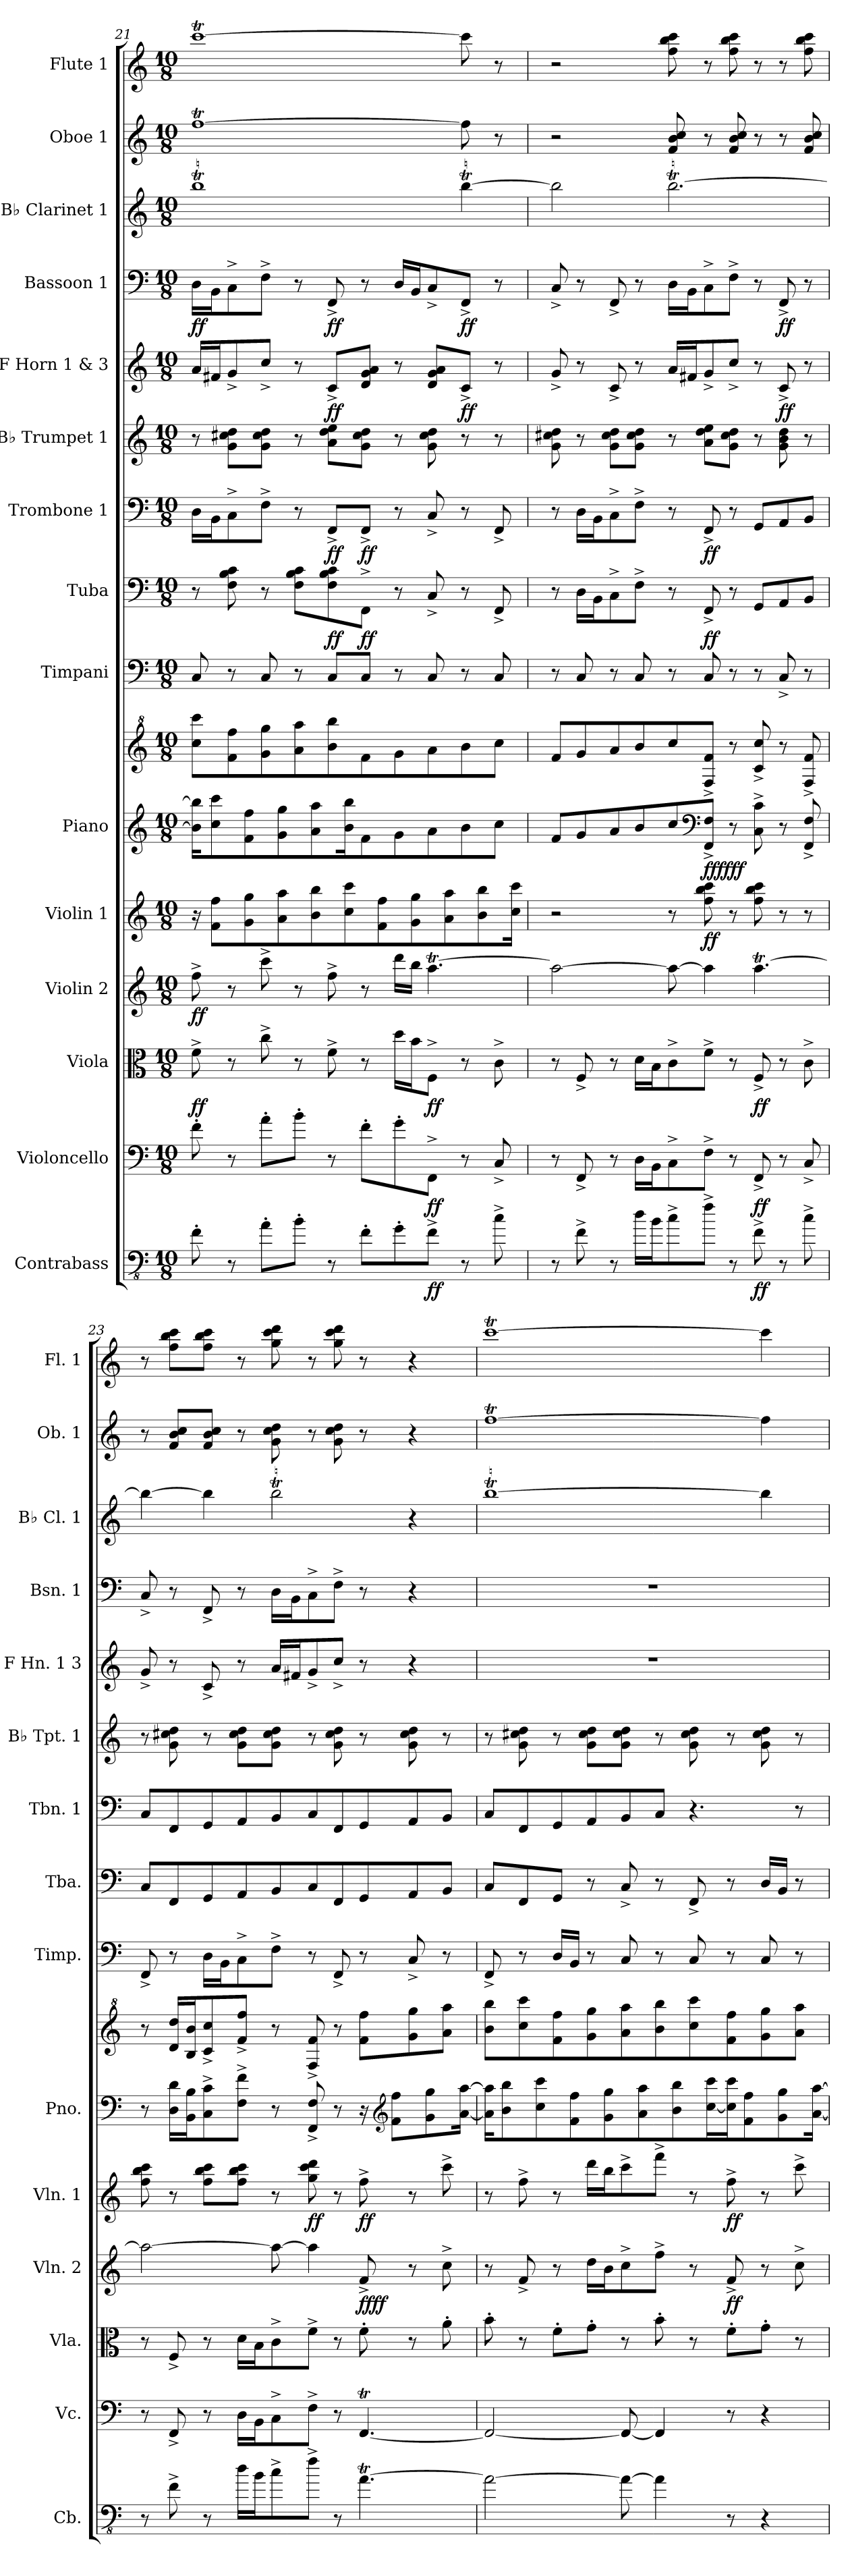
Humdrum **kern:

**kern	**dynam	**kern	**dynam	**kern	**dynam	**kern	**dynam	**kern	**dynam	**kern	**kern	**dynam	**kern	**kern	**dynam	**kern	**dynam	**kern	**kern	**dynam	**kern	**dynam	**kern	**kern	**kern
*part15	*part15	*part14	*part14	*part13	*part13	*part12	*part12	*part11	*part11	*part10	*part10	*part10	*part9	*part8	*part8	*part7	*part7	*part6	*part5	*part5	*part4	*part4	*part3	*part2	*part1
*staff16	*staff16	*staff15	*staff15	*staff14	*staff14	*staff13	*staff13	*staff12	*staff12	*staff11	*staff10	*staff10/11	*staff9	*staff8	*staff8	*staff7	*staff7	*staff6	*staff5	*staff5	*staff4	*staff4	*staff3	*staff2	*staff1
*I"Contrabass	*	*I"Violoncello	*	*I"Viola	*	*I"Violin 2	*	*I"Violin 1	*	*I"Piano	*	*	*I"Timpani	*I"Tuba	*	*I"Trombone 1	*	*I"B♭ Trumpet 1	*I"F Horn 1 &amp; 3	*	*I"Bassoon 1	*	*I"B♭ Clarinet 1	*I"Oboe 1	*I"Flute 1
*I'Cb.	*	*I'Vc.	*	*I'Vla.	*	*I'Vln. 2	*	*I'Vln. 1	*	*I'Pno.	*	*	*I'Timp.	*I'Tba.	*	*I'Tbn. 1	*	*I'B♭ Tpt. 1	*I'F Hn. 1 3	*	*I'Bsn. 1	*	*I'B♭ Cl. 1	*I'Ob. 1	*I'Fl. 1
*clefFv4	*	*clefF4	*	*clefC3	*	*clefG2	*	*clefG2	*	*clefG2	*clefG^2	*	*clefF4	*clefF4	*	*clefF4	*	*clefG2	*clefG2	*	*clefF4	*	*clefG2	*clefG2	*clefG2
*ITrd7c12	*	*	*	*	*	*	*	*	*	*	*	*	*	*	*	*	*	*ITrd1c2	*ITrd4c7	*	*	*	*ITrd1c2	*	*
*k[]	*	*k[]	*	*k[]	*	*k[]	*	*k[]	*	*k[]	*k[]	*	*k[]	*k[]	*	*k[]	*	*k[b-e-]	*k[b-]	*	*k[]	*	*k[b-e-]	*k[]	*k[]
*M10/8	*	*M10/8	*	*M10/8	*	*M10/8	*	*M10/8	*	*M10/8	*M10/8	*	*M10/8	*M10/8	*	*M10/8	*	*M10/8	*M10/8	*	*M10/8	*	*M10/8	*M10/8	*M10/8
=21	=21	=21	=21	=21	=21	=21	=21	=21	=21	=21	=21	=21	=21	=21	=21	=21	=21	=21	=21	=21	=21	=21	=21	=21	=21
!	!	!	!	!	!LO:DY:b	!	!LO:DY:b	!	!	!	!	!	!	!	!	!	!	!	!	!	!	!LO:DY:b	!	!	!
8FF'\	.	8f'\	.	8f^\	ff	8ff^\	ff	16r	.	16b\] 16bb\]KL	8ccc\ 8cccc\L	.	8C/	8r	.	16D\LL	.	8r	16d/LL	.	16D\LL	ff	1aaT	[1ffT	[1cccT
.	.	.	.	.	.	.	.	8f\ 8ff\L	.	8cc\ 8ccc\	.	.	.	.	.	16BB\J	.	.	16Bn/J	.	16BB\J	.	.	.	.
8r	.	8r	.	8r	.	8r	.	.	.	.	8ff\ 8fff\	.	8r	8F\ 8B\ 8c\	.	8C^\	.	8f\ 8bn\ 8cc\L	8c^/	.	8C^\	.	.	.	.
.	.	.	.	.	.	.	.	8g\ 8gg\	.	8f\ 8ff\	.	.	.	.	.	.	.	.	.	.	.	.	.	.	.
8AA'\L	.	8a'\L	.	8cc^\	.	8ccc^\	.	.	.	.	8gg\ 8ggg\	.	8C/	8r	.	8F^\J	.	8f\ 8b\ 8cc\J	8f^/J	.	8F^\J	.	.	.	.
.	.	.	.	.	.	.	.	8a\ 8aa\	.	8g\ 8gg\	.	.	.	.	.	.	.	.	.	.	.	.	.	.	.
8BB'\J	.	8b'\J	.	8r	.	8r	.	.	.	.	8aa\ 8aaa\	.	8r	8F\ 8B\ 8c\L	.	8r	.	8r	8r	.	8r	.	.	.	.
.	.	.	.	.	.	.	.	8b\ 8bb\	.	8a\ 8aa\	.	.	.	.	.	.	.	.	.	.	.	.	.	.	.
!	!	!	!	!	!	!	!	!	!	!	!	!	!	!	!LO:DY:b	!	!LO:DY:b	!	!	!LO:DY:b	!	!LO:DY:b	!	!	!
8r	.	8r	.	8f^\	.	8ff^\	.	.	.	.	8bb\ 8bbb\	.	8C/L	8F\ 8B\ 8c\	ff	8FF^/L	ff	8g\ 8cc\ 8dd\L	8F^/L	ff	8FF^/	ff	.	.	.
.	.	.	.	.	.	.	.	8cc\ 8ccc\	.	16b\ 16bb\K	.	.	.	.	.	.	.	.	.	.	.	.	.	.	.
!	!	!	!	!	!	!	!	!	!	!	!	!	!	!	!LO:DY:b	!	!LO:DY:b	!	!	!	!	!	!	!	!
8FF'\L	.	8f'\L	.	8r	.	8r	.	.	.	8f\	8ff\	.	8C/J	8FF^\J	ff	8FF^/J	ff	8f\ 8b\ 8cc\J	8G/ 8c/ 8d/J	.	8r	.	.	.	.
.	.	.	.	.	.	.	.	8f\ 8ff\	.	.	.	.	.	.	.	.	.	.	.	.	.	.	.	.	.
8GG'\	.	8g'\	.	16dd\LL	.	16ddd\LL	.	.	.	8g\	8gg\	.	8r	8r	.	8r	.	8r	8r	.	16D/LL	.	.	.	.
.	.	.	.	16b\J	.	16bb\JJ	.	8g\ 8gg\	.	.	.	.	.	.	.	.	.	.	.	.	16BB/J	.	.	.	.
!	!LO:DY:b	!	!LO:DY:b	!	!LO:DY:b	!	!	!	!	!	!	!	!	!	!	!	!	!	!	!	!	!	!	!	!
8FF^\J	ff	8FF^\J	ff	8F^\J	ff	[4.aaT\	.	.	.	8a\	8aa\	.	8C/	8C^/	.	8C^/	.	8f\ 8b\ 8cc\	8G/ 8c/ 8d/L	.	8C^/	.	.	.	.
.	.	.	.	.	.	.	.	8a\ 8aa\	.	.	.	.	.	.	.	.	.	.	.	.	.	.	.	.	.
!	!	!	!	!	!	!	!	!	!	!	!	!	!	!	!	!	!	!	!	!LO:DY:b	!	!LO:DY:b	!	!	!
8r	.	8r	.	8r	.	.	.	.	.	8b\	8bb\	.	8r	8r	.	8r	.	8r	8F^/J	ff	8FF^/J	ff	[4aaT\	8ff\]	8ccc\]
.	.	.	.	.	.	.	.	8b\ 8bb\	.	.	.	.	.	.	.	.	.	.	.	.	.	.	.	.	.
8C^\	.	8C^/	.	8c^\	.	.	.	.	.	8cc\J	8ccc\J	.	8C/	8FF^/	.	8FF^/	.	8r	8r	.	8r	.	.	8r	8r
.	.	.	.	.	.	.	.	16cc\ 16ccc\Jk	.	.	.	.	.	.	.	.	.	.	.	.	.	.	.	.	.
=22	=22	=22	=22	=22	=22	=22	=22	=22	=22	=22	=22	=22	=22	=22	=22	=22	=22	=22	=22	=22	=22	=22	=22	=22	=22
8r	.	8r	.	8r	.	2aa\_	.	2r	.	8f/L	8ff/L	.	8r	8r	.	8r	.	8f\ 8bn\ 8cc\	8c^/	.	8C^/	.	2aa\]	2r	2r
8FF^\	.	8FF^/	.	8F^/	.	.	.	.	.	8g/	8gg/	.	8C/	16D\LL	.	16D\LL	.	8r	8r	.	8r	.	.	.	.
.	.	.	.	.	.	.	.	.	.	.	.	.	.	16BB\J	.	16BB\J	.	.	.	.	.	.	.	.	.
8r	.	8r	.	8r	.	.	.	.	.	8a/	8aa/	.	8r	8C^\	.	8C^\	.	8f\ 8b\ 8cc\L	8F^/	.	8FF^/	.	.	.	.
16D\LL	.	16D\LL	.	16d\LL	.	.	.	.	.	8b/	8bb/	.	8C/	8F^\J	.	8F^\J	.	8f\ 8b\ 8cc\J	8r	.	8r	.	.	.	.
16BB\J	.	16BB\J	.	16B\J	.	.	.	.	.	.	.	.	.	.	.	.	.	.	.	.	.	.	.	.	.
8C^\	.	8C^\	.	8c^\	.	8aa\_	.	8r	.	8cc/	8ccc/	.	8r	8r	.	8r	.	8r	16d/LL	.	16D\LL	.	[2.aaT\	8f/ 8b/ 8cc/	8ff\ 8bb\ 8ccc\
.	.	.	.	.	.	.	.	.	.	.	.	.	.	.	.	.	.	.	16Bn/J	.	16BB\J	.	.	.	.
*	*	*	*	*	*	*	*	*	*	*clefF4	*	*	*	*	*	*	*	*	*	*	*	*	*	*	*
!	!	!	!	!	!	!	!	!	!LO:DY:b	!	!	!LO:DY:b=2	!	!	!	!	!	!	!	!	!	!	!	!	!
!	!	!	!	!	!	!	!	!	!	!	!	!LO:DY:n=1:b	!	!	!LO:DY:b	!	!LO:DY:b	!	!	!	!	!	!	!	!
8F^\J	.	8F^\J	.	8f^\J	.	4aa\]	.	8ff\ 8bb\ 8ccc\	ff	8FF/^ 8F/^J	8f/^ 8ff/^J	fff fff	8C/	8FF^/	ff	8FF^/	ff	8g\ 8cc\ 8dd\L	8c^/	.	8C^\	.	.	8r	8r
8r	.	8r	.	8r	.	.	.	8r	.	8r	8r	.	8r	8r	.	8r	.	8f\ 8b\ 8cc\J	8f^/J	.	8F^\J	.	.	8f/ 8b/ 8cc/	8ff\ 8bb\ 8ccc\
!	!LO:DY:b	!	!LO:DY:b	!	!LO:DY:b	!	!	!	!	!	!	!	!	!	!	!	!	!	!	!	!	!	!	!	!
8FF^\	ff	8FF^/	ff	8F^/	ff	[4.aaT\	.	8ff\ 8bb\ 8ccc\	.	8C\^ 8c\^	8cc/^ 8ccc/^	.	8r	8GG/L	.	8GG/L	.	8r	8r	.	8r	.	.	8r	8r
!	!	!	!	!	!	!	!	!	!	!	!	!	!	!	!	!	!	!	!	!LO:DY:b	!	!LO:DY:b	!	!	!
8r	.	8r	.	8r	.	.	.	8r	.	8r	8r	.	8C^/	8AA/	.	8AA/	.	8f\ 8a\ 8cc\	8F^/	ff	8FF^/	ff	.	8r	8r
8C^\	.	8C^/	.	8c^\	.	.	.	8r	.	8FF/^ 8F/^	8f/^ 8ff/^	.	8r	8BB/J	.	8BB/J	.	8r	8r	.	8r	.	.	8f/ 8b/ 8cc/	8ff\ 8bb\ 8ccc\
!!LO:PB:g=z
=23	=23	=23	=23	=23	=23	=23	=23	=23	=23	=23	=23	=23	=23	=23	=23	=23	=23	=23	=23	=23	=23	=23	=23	=23	=23
8r	.	8r	.	8r	.	2aa\_	.	8ff\ 8bb\ 8ccc\	.	8r	8r	.	8FF^/	8C/L	.	8C/L	.	8r	8c^/	.	8C^/	.	4aa\_	8r	8r
8FF^\	.	8FF^/	.	8F^/	.	.	.	8r	.	16D\ 16d\LL	16dd/ 16ddd/LL	.	8r	8FF/	.	8FF/	.	8f\ 8bn\ 8cc\	8r	.	8r	.	.	8f/ 8b/ 8cc/L	8ff\ 8bb\ 8ccc\L
.	.	.	.	.	.	.	.	.	.	16BB\ 16B\J	16b/ 16bb/J	.	.	.	.	.	.	.	.	.	.	.	.	.	.
8r	.	8r	.	8r	.	.	.	8ff\ 8bb\ 8ccc\L	.	8C\^ 8c\^	8cc/^ 8ccc/^	.	16D\LL	8GG/	.	8GG/	.	8r	8F^/	.	8FF^/	.	4aa\]	8f/ 8b/ 8cc/J	8ff\ 8bb\ 8ccc\J
.	.	.	.	.	.	.	.	.	.	.	.	.	16BB\J	.	.	.	.	.	.	.	.	.	.	.	.
16D\LL	.	16D\LL	.	16d\LL	.	.	.	8ff\ 8bb\ 8ccc\J	.	8F\^ 8f\^J	8ff/^ 8fff/^J	.	8C^\	8AA/	.	8AA/	.	8f\ 8b\ 8cc\L	8r	.	8r	.	.	8r	8r
16BB\J	.	16BB\J	.	16B\J	.	.	.	.	.	.	.	.	.	.	.	.	.	.	.	.	.	.	.	.	.
8C^\	.	8C^\	.	8c^\	.	8aa\_	.	8r	.	8r	8r	.	8F^\J	8BB/	.	8BB/	.	8f\ 8b\ 8cc\J	16d/LL	.	16D\LL	.	2aaT\	8g\ 8cc\ 8dd\	8gg\ 8ccc\ 8ddd\
.	.	.	.	.	.	.	.	.	.	.	.	.	.	.	.	.	.	.	16Bn/J	.	16BB\J	.	.	.	.
!	!	!	!	!	!	!	!	!	!LO:DY:b	!	!	!	!	!	!	!	!	!	!	!	!	!	!	!	!
8F^\J	.	8F^\J	.	8f^\J	.	4aa\]	.	8gg\ 8ccc\ 8ddd\	ff	8FF/^ 8F/^	8f/^ 8ff/^	.	8r	8C/	.	8C/	.	8r	8c^/	.	8C^\	.	.	8r	8r
8r	.	8r	.	8r	.	.	.	8r	.	8r	8r	.	8FF^/	8FF/	.	8FF/	.	8f\ 8b\ 8cc\	8f^/J	.	8F^\J	.	.	8g\ 8cc\ 8dd\	8gg\ 8ccc\ 8ddd\
!	!	!	!	!	!	!	!LO:DY:b	!	!	!	!	!	!	!	!	!	!	!	!	!	!	!	!	!	!
!	!	!	!	!	!	!	!LO:DY:n=1:b	!	!LO:DY:b	!	!	!	!	!	!	!	!	!	!	!	!	!	!	!	!
[4.AAT\	.	[4.FFT/	.	8f'\	.	8f^/	ff ff	8ff^\	ff	16r	8ff\ 8fff\L	.	8r	8GG/	.	8GG/	.	8r	8r	.	8r	.	.	8r	8r
*	*	*	*	*	*	*	*	*	*	*clefG2	*	*	*	*	*	*	*	*	*	*	*	*	*	*	*
.	.	.	.	.	.	.	.	.	.	8f\ 8ff\L	.	.	.	.	.	.	.	.	.	.	.	.	.	.	.
.	.	.	.	8r	.	8r	.	8r	.	.	8gg\ 8ggg\	.	8C^/	8AA/	.	8AA/	.	8f\ 8b\ 8cc\	4r	.	4r	.	4r	4r	4r
.	.	.	.	.	.	.	.	.	.	8g\ 8gg\	.	.	.	.	.	.	.	.	.	.	.	.	.	.	.
.	.	.	.	8a'\	.	8cc^\	.	8ccc^\	.	.	8aa\ 8aaa\J	.	8r	8BB/J	.	8BB/J	.	8r	.	.	.	.	.	.	.
.	.	.	.	.	.	.	.	.	.	[16a\ [16aa\Jk	.	.	.	.	.	.	.	.	.	.	.	.	.	.	.
=24	=24	=24	=24	=24	=24	=24	=24	=24	=24	=24	=24	=24	=24	=24	=24	=24	=24	=24	=24	=24	=24	=24	=24	=24	=24
2AA\_	.	2FF/_	.	8b'\	.	8r	.	8r	.	16a\] 16aa\]KL	8bb\ 8bbb\L	.	8FF^/	8C/L	.	8C/L	.	8r	4%5r	.	4%5r	.	[1aaT	[1ffT	[1cccT
.	.	.	.	.	.	.	.	.	.	8b\ 8bb\	.	.	.	.	.	.	.	.	.	.	.	.	.	.	.
.	.	.	.	8r	.	8f^/	.	8ff^\	.	.	8ccc\ 8cccc\	.	8r	8FF/	.	8FF/	.	8f\ 8bn\ 8cc\	.	.	.	.	.	.	.
.	.	.	.	.	.	.	.	.	.	8cc\ 8ccc\	.	.	.	.	.	.	.	.	.	.	.	.	.	.	.
.	.	.	.	8f'\L	.	8r	.	8r	.	.	8ff\ 8fff\	.	16D/LL	8GG/J	.	8GG/	.	8r	.	.	.	.	.	.	.
.	.	.	.	.	.	.	.	.	.	8f\ 8ff\	.	.	16BB/JJ	.	.	.	.	.	.	.	.	.	.	.	.
.	.	.	.	8g'\J	.	16dd\LL	.	16ddd\LL	.	.	8gg\ 8ggg\	.	8r	8r	.	8AA/	.	8f\ 8b\ 8cc\L	.	.	.	.	.	.	.
.	.	.	.	.	.	16b\J	.	16bb\J	.	8g\ 8gg\	.	.	.	.	.	.	.	.	.	.	.	.	.	.	.
8AA\_	.	8FF/_	.	8r	.	8cc^\	.	8ccc^\	.	.	8aa\ 8aaa\	.	8C/	8C^/	.	8BB/	.	8f\ 8b\ 8cc\J	.	.	.	.	.	.	.
.	.	.	.	.	.	.	.	.	.	8a\ 8aa\	.	.	.	.	.	.	.	.	.	.	.	.	.	.	.
4AA\]	.	4FF/]	.	8b'\	.	8ff^\J	.	8fff^\J	.	.	8bb\ 8bbb\	.	8r	8r	.	8C/J	.	8r	.	.	.	.	.	.	.
.	.	.	.	.	.	.	.	.	.	8b\ 8bb\	.	.	.	.	.	.	.	.	.	.	.	.	.	.	.
.	.	.	.	8r	.	8r	.	8r	.	.	8ccc\ 8cccc\	.	8C/	8FF^/	.	4.r	.	8f\ 8b\ 8cc\	.	.	.	.	.	.	.
.	.	.	.	.	.	.	.	.	.	[16cc\ 16ccc\L	.	.	.	.	.	.	.	.	.	.	.	.	.	.	.
!	!	!	!	!	!	!	!LO:DY:b	!	!LO:DY:b	!	!	!	!	!	!	!	!	!	!	!	!	!	!	!	!
8r	.	8r	.	8f'\L	.	8f^/	ff	8ff^\	ff	16cc\] 16ccc\J	8ff\ 8fff\	.	8r	8r	.	.	.	8r	.	.	.	.	.	.	.
.	.	.	.	.	.	.	.	.	.	8f\ 8ff\	.	.	.	.	.	.	.	.	.	.	.	.	.	.	.
4r	.	4r	.	8g'\J	.	8r	.	8r	.	.	8gg\ 8ggg\	.	8C/	16D/LL	.	.	.	8f\ 8b\ 8cc\	.	.	.	.	4aa\]	4ff\]	4ccc\]
.	.	.	.	.	.	.	.	.	.	8g\ 8gg\	.	.	.	16BB/JJ	.	.	.	.	.	.	.	.	.	.	.
.	.	.	.	8r	.	8cc^\	.	8ccc^\	.	.	8aa\ 8aaa\J	.	8r	8r	.	8r	.	8r	.	.	.	.	.	.	.
.	.	.	.	.	.	.	.	.	.	[16a\ [16aa\Jk	.	.	.	.	.	.	.	.	.	.	.	.	.	.	.
=	=	=	=	=	=	=	=	=	=	=	=	=	=	=	=	=	=	=	=	=	=	=	=	=	=
*-	*-	*-	*-	*-	*-	*-	*-	*-	*-	*-	*-	*-	*-	*-	*-	*-	*-	*-	*-	*-	*-	*-	*-	*-	*-
